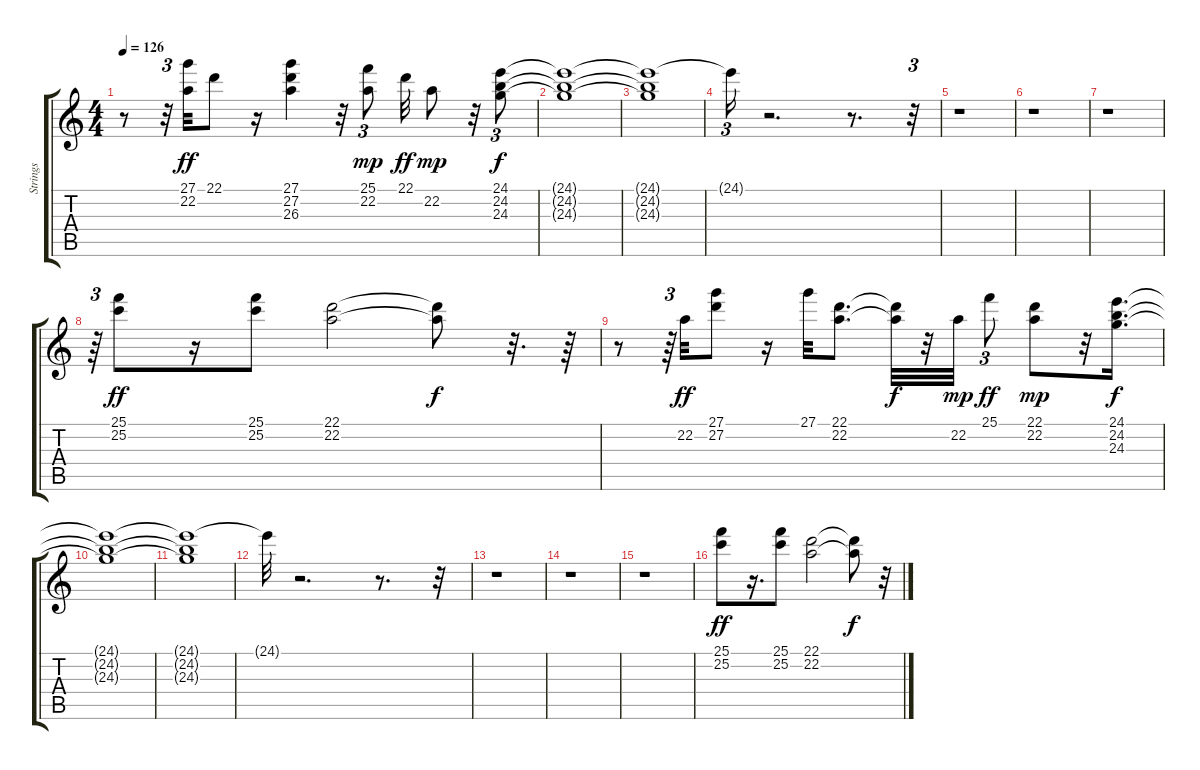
\track ("Strings" "Strings") {instrument synthstrings1}
\staff {score tabs}
\tuning (E4 B3 G3 D3 A2 E2) {hide}
\ts (4 4)
\tempo 126
\clef g2
\ks c
r.8{dy f} r.32{tu (3 2)} (27.1 22.2).32{dy ff} 22.1.8 r.16 (27.1 27.2 26.3).4 r.32 (25.1 22.2).8{tu (3 2) dy mp} 22.1.32{dy ff} 22.2.8{dy mp} r.32 (24.1 24.2 24.3).8{tu (3 2) dy f} |
(24.1{t} 24.2{t} 24.3{t}).1 |
(24.1{t} 24.2{t} 24.3{t}).1 |
24.1{t}.16{tu (3 2)} r.2{d} r.8{d} r.32{tu (3 2)} |
r.1 |
r.1 |
r.1 |
r.64{tu (3 2)} (25.1 25.2).8{dy ff} r.16 (25.1 25.2).8 (22.1 22.2).2 (22.1{t} 22.2{t}).8{dy f} r.32{d} r.64 |
r.8 r.64{tu (3 2)} 22.2.32{dy ff} (27.1 27.2).8 r.16 27.1.32 (22.1 22.2).8{d} (22.1{t} 22.2{t}).32{dy f} r.32 22.2.32{dy mp} 25.1.8{tu (3 2) dy ff} (22.1 22.2).8{dy mp} r.32 (24.1 24.2 24.3).16{d dy f} |
(24.1{t} 24.2{t} 24.3{t}).1 |
(24.1{t} 24.2{t} 24.3{t}).1 |
24.1{t}.32 r.2{d} r.8{d} r.32 |
r.1 |
r.1 |
r.1 |
(25.1 25.2).8{dy ff volume 10} r.16{d} (25.1 25.2).8{volume 10} (22.1 22.2).2{volume 10} (22.1{t} 22.2{t}).8{dy f} r.32
